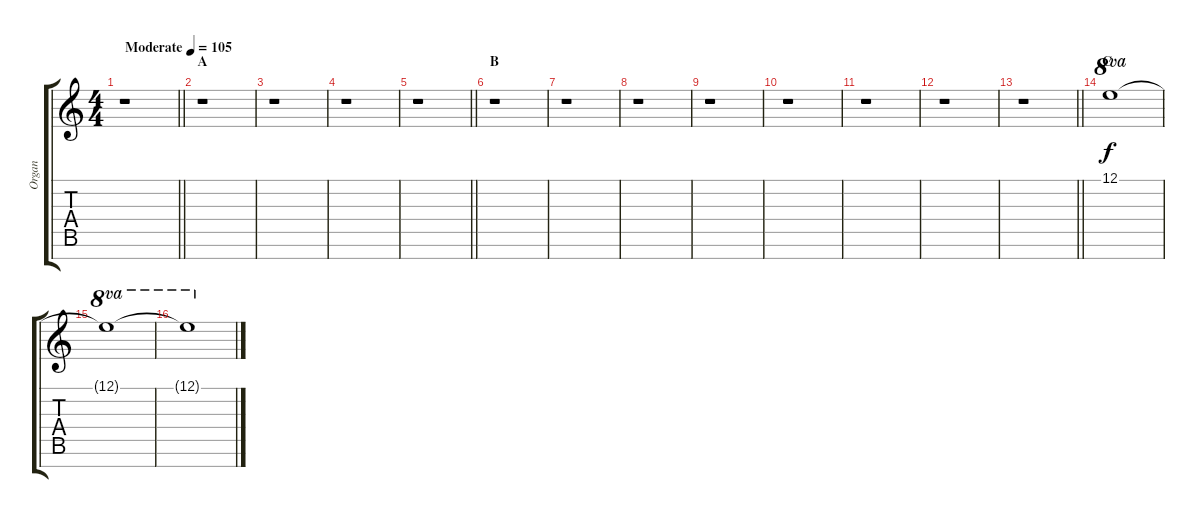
\track ("Organ" "Organ") {instrument rockorgan}
\staff {score tabs}
\tuning (E5 B4 G4 D4 A3 E3 B2) {hide}
\ts (4 4)
\tempo (105 "Moderate")
\clef g2
\barLineRight lightlight
\ks c
r.1{dy f instrument rockorgan} |
\section ("" "A")
r.1 |
r.1 |
r.1 |
\barLineRight lightlight
r.1 |
\section ("" "B")
r.1 |
r.1 |
r.1 |
r.1 |
r.1 |
r.1 |
r.1 |
\barLineRight lightlight
r.1 |
\section ("" "C")
12.1.1{ot 8va} |
12.1{t}.1{ot 8va} |
12.1{t}.1{ot 8va}
